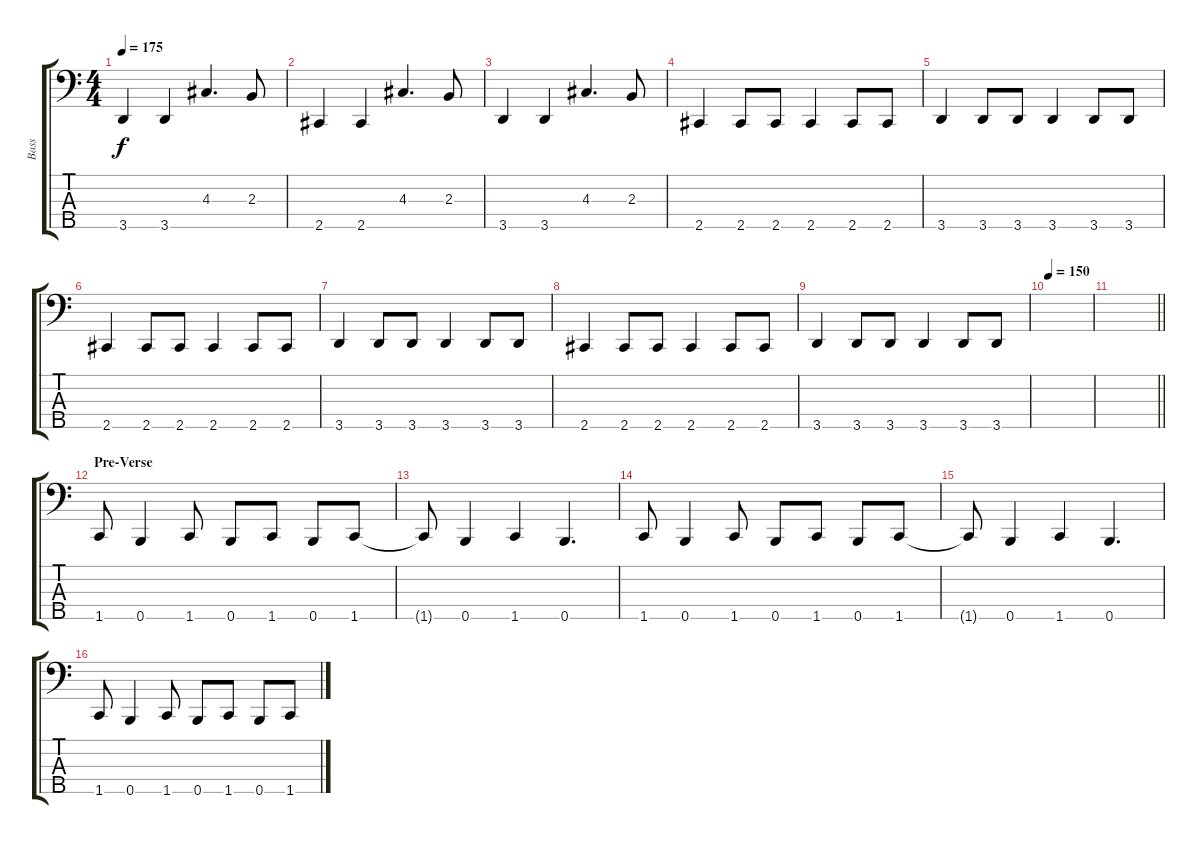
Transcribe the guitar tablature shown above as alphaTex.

\track ("Bass" "Bass") {instrument electricbasspick}
\staff {score tabs}
\tuning (G2 D2 A1 E1 B0) {hide}
\ts (4 4)
\tempo 175
\clef f4
\ks c
3.5.4{dy f} 3.5.4 4.3.4{d} 2.3.8 |
2.5.4 2.5.4 4.3.4{d} 2.3.8 |
3.5.4 3.5.4 4.3.4{d} 2.3.8 |
2.5.4 2.5.8 2.5.8 2.5.4 2.5.8 2.5.8 |
3.5.4 3.5.8 3.5.8 3.5.4 3.5.8 3.5.8 |
2.5.4 2.5.8 2.5.8 2.5.4 2.5.8 2.5.8 |
3.5.4 3.5.8 3.5.8 3.5.4 3.5.8 3.5.8 |
2.5.4 2.5.8 2.5.8 2.5.4 2.5.8 2.5.8 |
3.5.4 3.5.8 3.5.8 3.5.4 3.5.8 3.5.8 |
\tempo 150
|
\barLineRight lightlight
|
\section ("" "Pre-Verse")
1.5.8 0.5.4 1.5.8 0.5.8 1.5.8 0.5.8 1.5.8 |
1.5{t}.8 0.5.4 1.5.4 0.5.4{d} |
1.5.8 0.5.4 1.5.8 0.5.8 1.5.8 0.5.8 1.5.8 |
1.5{t}.8 0.5.4 1.5.4 0.5.4{d} |
1.5.8 0.5.4 1.5.8 0.5.8 1.5.8 0.5.8 1.5.8
